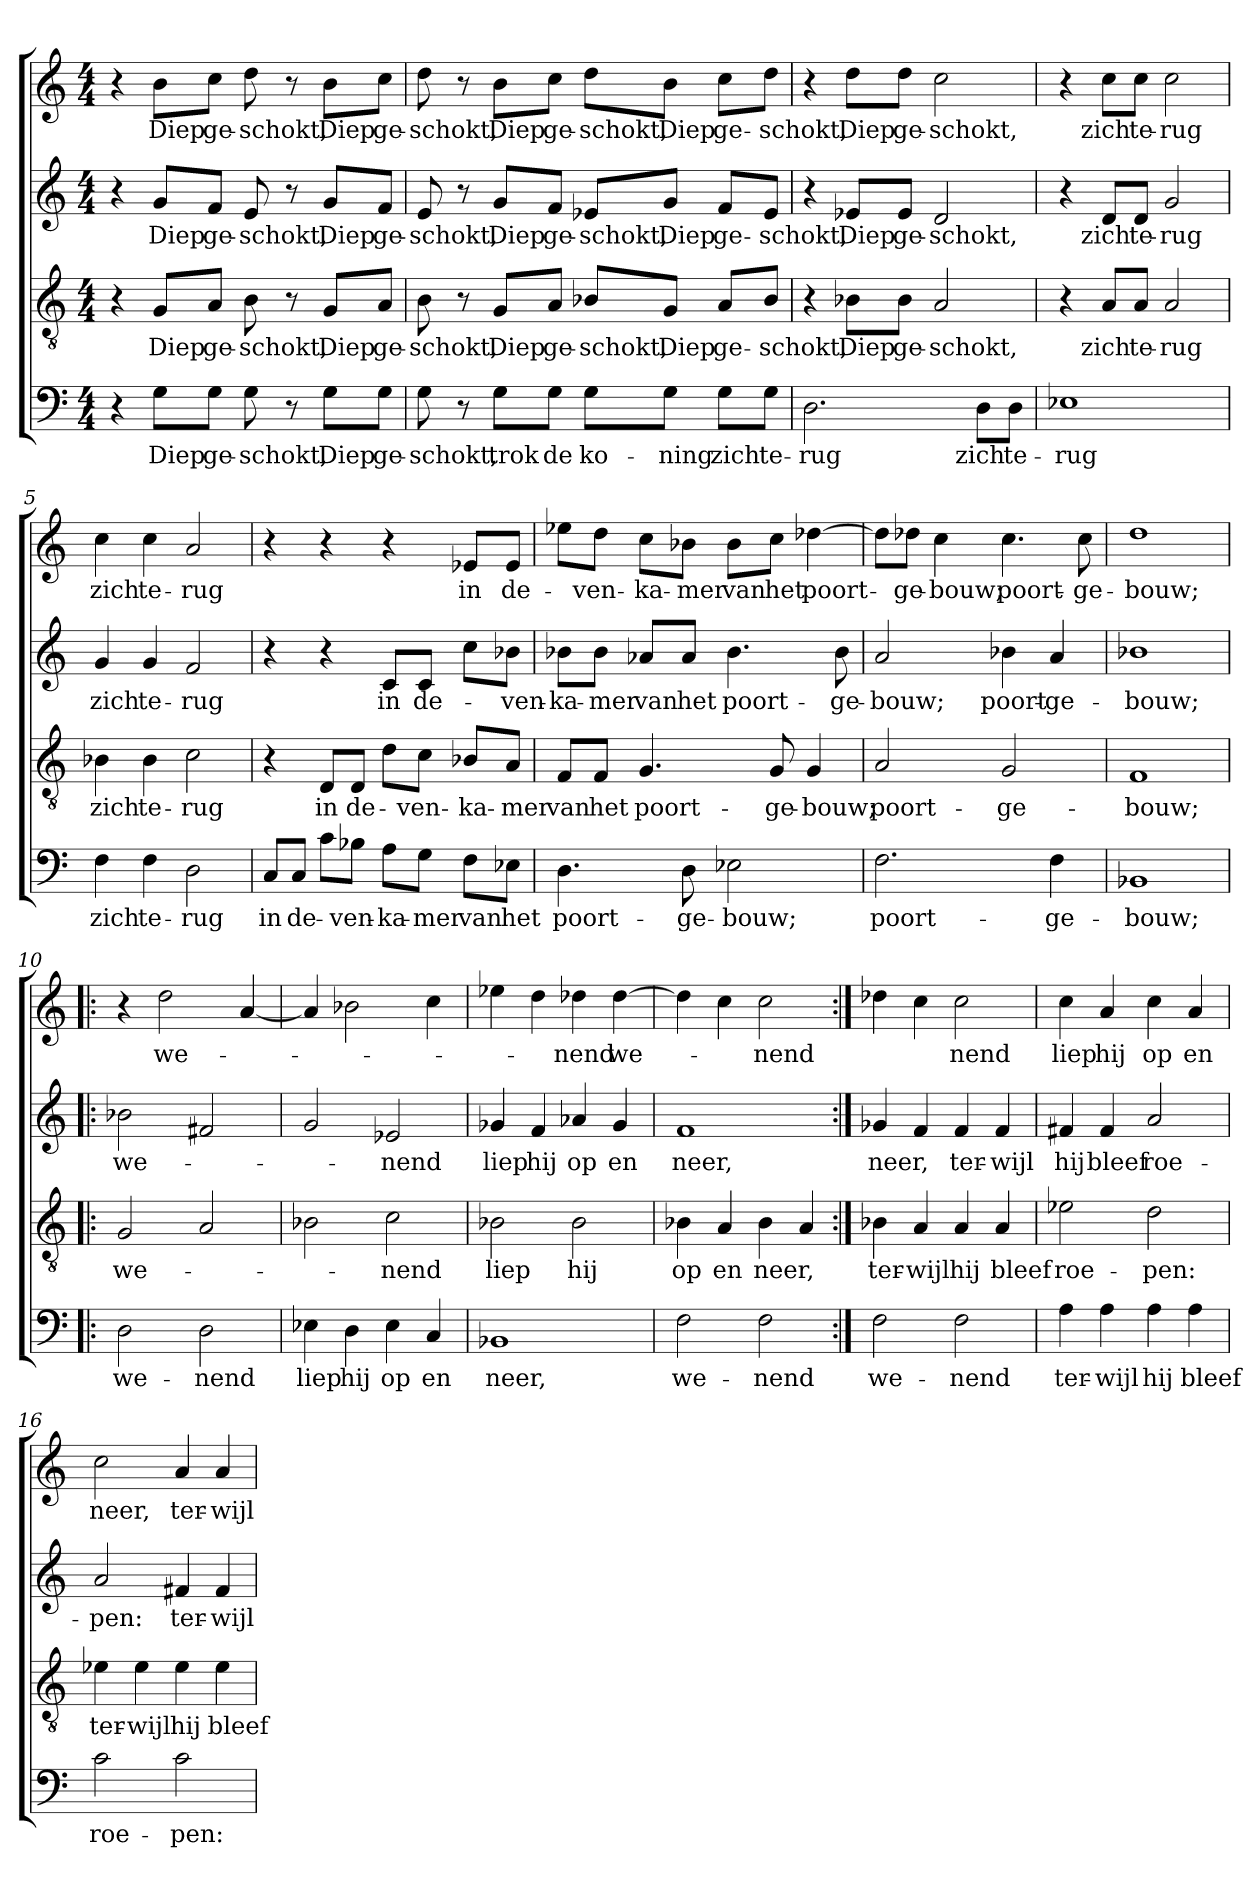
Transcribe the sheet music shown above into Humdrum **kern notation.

**kern	**text	**kern	**text	**kern	**text	**kern	**text
*part4	*part4	*part3	*part3	*part2	*part2	*part1	*part1
*staff4	*staff4	*staff3	*staff3	*staff2	*staff2	*staff1	*staff1
*clefF4	*	*clefGv2	*	*clefG2	*	*clefG2	*
*k[]	*	*k[]	*	*k[]	*	*k[]	*
*C:	*	*C:	*	*C:	*	*C:	*
*M4/4	*	*M4/4	*	*M4/4	*	*M4/4	*
=1	=1	=1	=1	=1	=1	=1	=1
4r	.	4r	.	4r	.	4r	.
8G\L	Diep	8G/L	Diep	8g/L	Diep	8b\L	Diep
8G\J	ge-	8A/J	ge-	8f/J	ge-	8cc\J	ge-
8G\	-schokt,	8B\	-schokt,	8e/	-schokt,	8dd\	-schokt,
8r	.	8r	.	8r	.	8r	.
8G\L	Diep	8G/L	Diep	8g/L	Diep	8b\L	Diep
8G\J	ge-	8A/J	ge-	8f/J	ge-	8cc\J	ge-
=2	=2	=2	=2	=2	=2	=2	=2
8G\	-schokt,	8B\	-schokt,	8e/	-schokt,	8dd\	-schokt,
8r	.	8r	.	8r	.	8r	.
8G\L	trok	8G/L	Diep	8g/L	Diep	8b\L	Diep
8G\J	de	8A/J	ge-	8f/J	ge-	8cc\J	ge-
8G\L	ko-	8B-X/L	-schokt,	8e-X/L	-schokt,	8dd\L	-schokt,
8G\J	-ning	8G/J	Diep	8g/J	Diep	8b\J	Diep
8G\L	zich	8A/L	ge-	8f/L	ge-	8cc\L	ge-
8G\J	te-	8B-/J	-schokt,	8e-/J	-schokt,	8dd\J	-schokt,
=3	=3	=3	=3	=3	=3	=3	=3
2.D\	-rug	4r	.	4r	.	4r	.
.	.	8B-X\L	Diep	8e-X/L	Diep	8dd\L	Diep
.	.	8B-\J	ge-	8e-/J	ge-	8dd\J	ge-
.	.	2A/	-schokt,	2d/	-schokt,	2cc\	-schokt,
8D\L	zich	.	.	.	.	.	.
8D\J	te-	.	.	.	.	.	.
=4	=4	=4	=4	=4	=4	=4	=4
1E-X	-rug	4r	.	4r	.	4r	.
.	.	8A/L	zich	8d/L	zich	8cc\L	zich
.	.	8A/J	te-	8d/J	te-	8cc\J	te-
.	.	2A/	-rug	2g/	-rug	2cc\	-rug
!!LO:LB:g=z
=5	=5	=5	=5	=5	=5	=5	=5
4F\	zich	4B-X\	zich	4g/	zich	4cc\	zich
4F\	te-	4B-\	te-	4g/	te-	4cc\	te-
2D\	-rug	2c\	-rug	2f/	-rug	2a/	-rug
=6	=6	=6	=6	=6	=6	=6	=6
8C/L	in	4r	.	4r	.	4r	.
8C/J	de-	.	.	.	.	.	.
8c\L	.	8D/L	in	4r	.	4r	.
8B-X\J	-ven-	8D/J	de-	.	.	.	.
8A\L	-ka-	8d\L	.	8c/L	in	4r	.
8G\J	-mer	8c\J	-ven-	8c/J	de-	.	.
8F\L	van	8B-X/L	-ka-	8cc\L	.	8e-X/L	in
8E-X\J	het	8A/J	-mer	8b-X\J	-ven-	8e-/J	de-
=7	=7	=7	=7	=7	=7	=7	=7
4.D\	poort-	8F/L	van	8b-X\L	-ka-	8ee-X\L	.
.	.	8F/J	het	8b-\J	-mer	8dd\J	-ven-
.	.	4.G/	poort-	8a-X/L	van	8cc\L	-ka-
8D\	-ge-	.	.	8a-/J	het	8b-X\J	-mer
2E-X\	-bouw;	.	.	4.b-\	poort-	8b-\L	van
.	.	8G/	-ge-	.	.	8cc\J	het
.	.	4G/	-bouw;	.	.	[4dd-X\	poort-
.	.	.	.	8b-\	-ge-	.	.
=8	=8	=8	=8	=8	=8	=8	=8
2.F\	poort-	2A/	poort-	2a/	-bouw;	8dd-\L]	.
.	.	.	.	.	.	8dd-X\J	-ge-
.	.	.	.	.	.	4cc\	-bouw;
.	.	2G/	-ge-	4b-X\	poort-	4.cc\	poort-
4F\	-ge-	.	.	4a/	-ge-	.	.
.	.	.	.	.	.	8cc\	-ge-
!!LO:LB:g=z
=9	=9	=9	=9	=9	=9	=9	=9
1BB-X	-bouw;	1F	-bouw;	1b-X	-bouw;	1dd	-bouw;
=10!|:	=10!|:	=10!|:	=10!|:	=10!|:	=10!|:	=10!|:	=10!|:
2D\	we-	2G/	we-	2b-X\	we-	4r	.
.	.	.	.	.	.	2dd\	we-
2D\	-nend	2A/	.	2f#X/	.	.	.
.	.	.	.	.	.	[4a/	.
=11	=11	=11	=11	=11	=11	=11	=11
4E-X\	liep	2B-X\	.	2g/	.	4a/]	.
4D\	hij	.	.	.	.	2b-X\	.
4E-\	op	2c\	-nend	2e-X/	-nend	.	.
4C/	en	.	.	.	.	4cc\	.
=12	=12	=12	=12	=12	=12	=12	=12
1BB-X	neer,	2B-X\	liep	4g-X/	liep	4ee-X\	.
.	.	.	.	4f/	hij	4dd\	.
.	.	2B-\	hij	4a-X/	op	4dd-X\	-nend
.	.	.	.	4g-/	en	[4dd-\	we-
=13	=13	=13	=13	=13	=13	=13	=13
2F\	we-	4B-X\	op	1f	neer,	4dd-\]	.
.	.	4A/	en	.	.	4cc\	.
2F\	-nend	4B-\	neer,	.	.	2cc\	-nend
.	.	4A/	.	.	.	.	.
=14:|!	=14:|!	=14:|!	=14:|!	=14:|!	=14:|!	=14:|!	=14:|!
2F\	we-	4B-X\	ter-	4g-X/	neer,	4dd-X\	.
.	.	4A/	-wijl	4f/	.	4cc\	.
2F\	-nend	4A/	hij	4f/	ter-	2cc\	nend
.	.	4A/	bleef	4f/	-wijl	.	.
!!LO:PB:g=z
=15	=15	=15	=15	=15	=15	=15	=15
4A\	ter-	2e-X\	roe-	4f#X/	hij	4cc\	liep
4A\	-wijl	.	.	4f#/	bleef	4a/	hij
4A\	hij	2d\	-pen:	2a/	roe-	4cc\	op
4A\	bleef	.	.	.	.	4a/	en
=16	=16	=16	=16	=16	=16	=16	=16
2c\	roe-	4e-X\	ter-	2a/	-pen:	2cc\	neer,
.	.	4e-\	-wijl	.	.	.	.
2c\	-pen:	4e-\	hij	4f#X/	ter-	4a/	ter-
.	.	4e-\	bleef	4f#/	-wijl	4a/	-wijl
=	=	=	=	=	=	=	=
*-	*-	*-	*-	*-	*-	*-	*-
